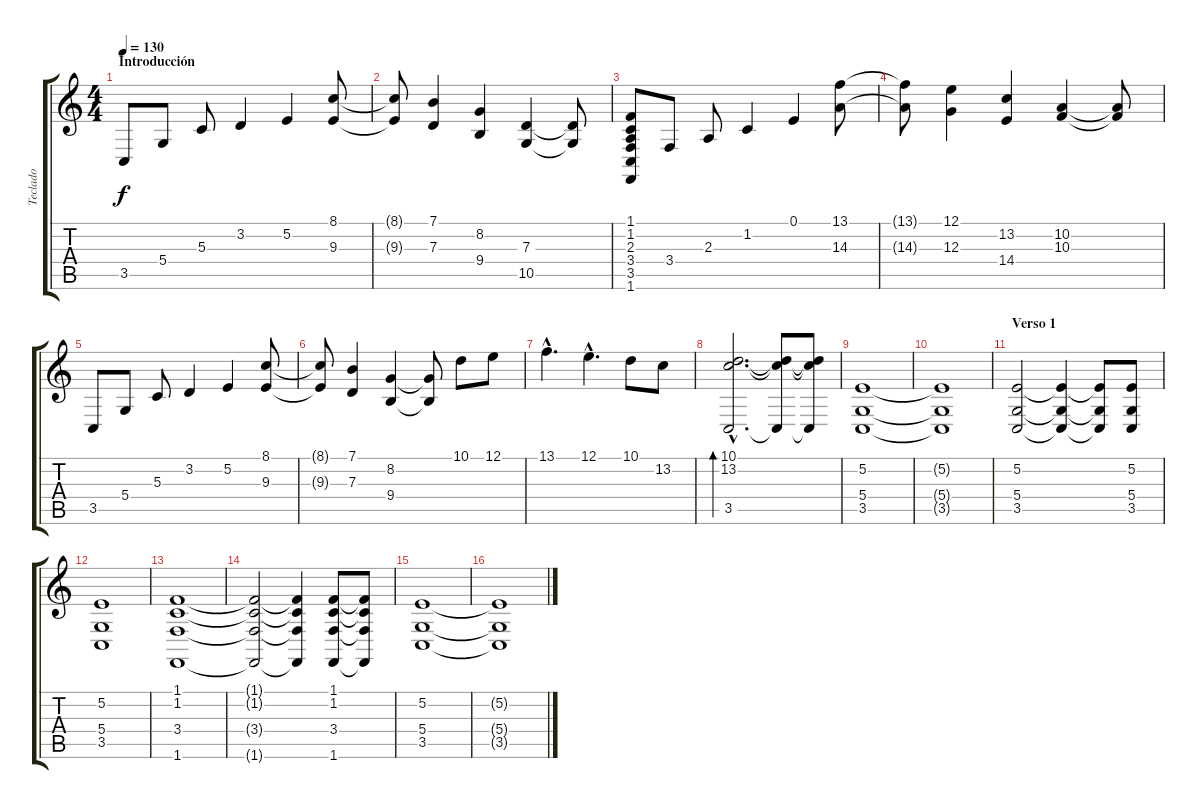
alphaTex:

\track ("Teclado" "Teclado") {instrument acousticgrandpiano}
\staff {score tabs}
\tuning (E4 B3 G3 D3 A2 E2) {hide}
\ts (4 4)
\section ("" "Introducción")
\tempo 130
\clef g2
\ks c
3.5.8{dy f instrument acousticgrandpiano} 5.4.8 5.3.8 3.2.4 5.2.4 (8.1 9.3).8 |
(8.1{t} 9.3{t}).8 (7.1 7.3).4 (8.2 9.4).4 (7.3 10.5).4 (7.3{t} 10.5{t}).8 |
(1.1 1.2 2.3 3.4 3.5 1.6).8 3.4.8 2.3.8 1.2.4 0.1.4 (13.1 14.3).8 |
(13.1{t} 14.3{t}).8 (12.1 12.3).4 (13.2 14.4).4 (10.2 10.3).4 (10.2{t} 10.3{t}).8 |
3.5.8 5.4.8 5.3.8 3.2.4 5.2.4 (8.1 9.3).8 |
(8.1{t} 9.3{t}).8 (7.1 7.3).4 (8.2 9.4).4 (8.2{t} 9.4{t}).8 10.1.8 12.1.8 |
13.1{hac}.4{d} 12.1{hac}.4{d} 10.1.8 13.2.8 |
(10.1{hac} 13.2{hac} 3.5{hac}).2{d bd 240} (10.1{t} 13.2{t} 3.5{t}).8 (10.1{t} 13.2{t} 3.5{t}).8 |
(5.2 5.4 3.5).1 |
(5.2{t} 5.4{t} 3.5{t}).1 |
\section ("" "Verso 1")
(5.2 5.4 3.5).2 (5.2{t} 5.4{t} 3.5{t}).4 (5.2{t} 5.4{t} 3.5{t}).8 (5.2 5.4 3.5).8 |
(5.2 5.4 3.5).1 |
(1.1 1.2 3.4 1.6).1 |
(1.1{t} 1.2{t} 3.4{t} 1.6{t}).2 (1.1{t} 1.2{t} 3.4{t} 1.6{t}).4 (1.1 1.2 3.4 1.6).8 (1.1{t} 1.2{t} 3.4{t} 1.6{t}).8 |
(5.2 5.4 3.5).1 |
(5.2{t} 5.4{t} 3.5{t}).1
